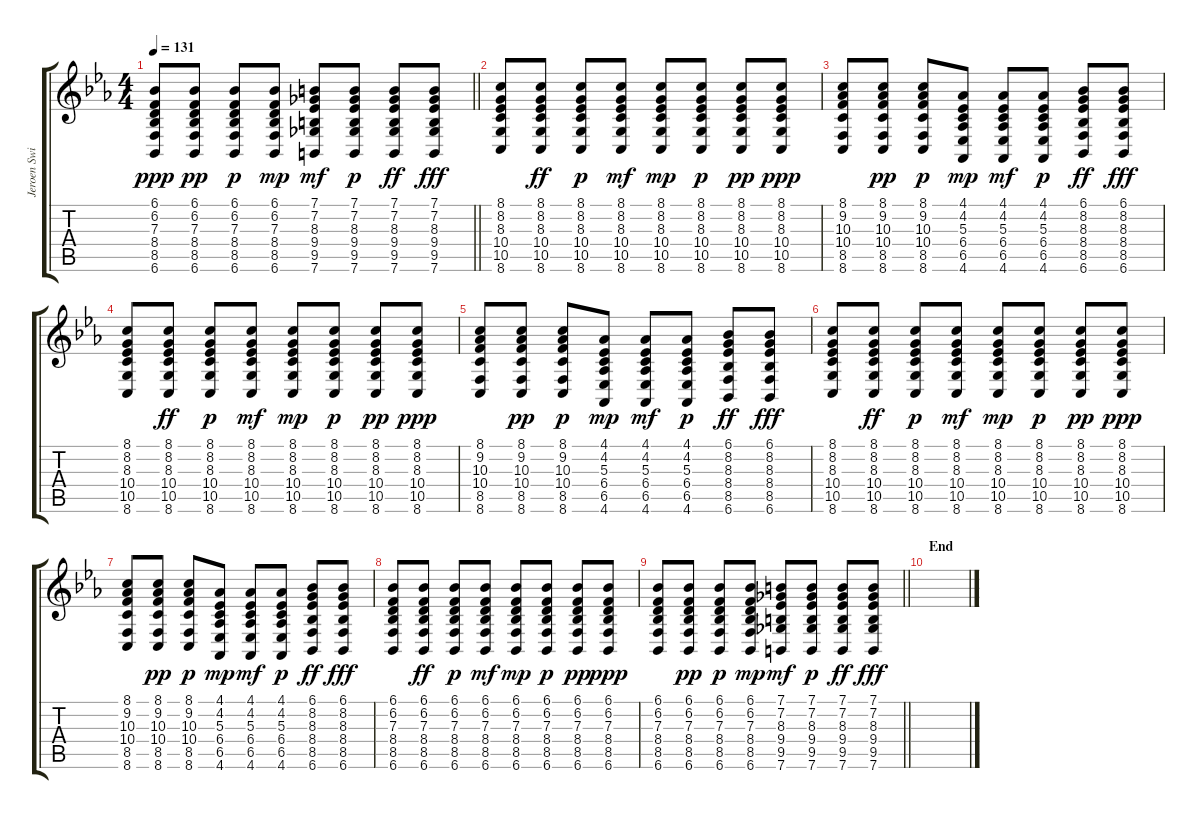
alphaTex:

\track ("Jeroen Swinnen (Helicopter Effect)" "Jeroen Swi") {instrument breathnoise}
\staff {score tabs}
\tuning (E4 B3 G3 D3 A2 E2) {hide}
\ts (4 4)
\tempo 131
\clef g2
\barLineRight lightlight
\ks cminor
(6.1 6.2 7.3 8.4 8.5 6.6).8{dy ppp} (6.1 6.2 7.3 8.4 8.5 6.6).8{dy pp} (6.1 6.2 7.3 8.4 8.5 6.6).8{dy p} (6.1 6.2 7.3 8.4 8.5 6.6).8{dy mp} (7.1 7.2 8.3 9.4 9.5 7.6).8{dy mf} (7.1 7.2 8.3 9.4 9.5 7.6).8{dy p} (7.1 7.2 8.3 9.4 9.5 7.6).8{dy ff} (7.1 7.2 8.3 9.4 9.5 7.6).8{dy fff} |
(8.1 8.2 8.3 10.4 10.5 8.6).8 (8.1 8.2 8.3 10.4 10.5 8.6).8{dy ff} (8.1 8.2 8.3 10.4 10.5 8.6).8{dy p} (8.1 8.2 8.3 10.4 10.5 8.6).8{dy mf} (8.1 8.2 8.3 10.4 10.5 8.6).8{dy mp} (8.1 8.2 8.3 10.4 10.5 8.6).8{dy p} (8.1 8.2 8.3 10.4 10.5 8.6).8{dy pp} (8.1 8.2 8.3 10.4 10.5 8.6).8{dy ppp} |
(8.1 9.2 10.3 10.4 8.5 8.6).8 (8.1 9.2 10.3 10.4 8.5 8.6).8{dy pp} (8.1 9.2 10.3 10.4 8.5 8.6).8{dy p} (4.1 4.2 5.3 6.4 6.5 4.6).8{dy mp} (4.1 4.2 5.3 6.4 6.5 4.6).8{dy mf} (4.1 4.2 5.3 6.4 6.5 4.6).8{dy p} (6.1 8.2 8.3 8.4 8.5 6.6).8{dy ff} (6.1 8.2 8.3 8.4 8.5 6.6).8{dy fff} |
(8.1 8.2 8.3 10.4 10.5 8.6).8 (8.1 8.2 8.3 10.4 10.5 8.6).8{dy ff} (8.1 8.2 8.3 10.4 10.5 8.6).8{dy p} (8.1 8.2 8.3 10.4 10.5 8.6).8{dy mf} (8.1 8.2 8.3 10.4 10.5 8.6).8{dy mp} (8.1 8.2 8.3 10.4 10.5 8.6).8{dy p} (8.1 8.2 8.3 10.4 10.5 8.6).8{dy pp} (8.1 8.2 8.3 10.4 10.5 8.6).8{dy ppp} |
(8.1 9.2 10.3 10.4 8.5 8.6).8 (8.1 9.2 10.3 10.4 8.5 8.6).8{dy pp} (8.1 9.2 10.3 10.4 8.5 8.6).8{dy p} (4.1 4.2 5.3 6.4 6.5 4.6).8{dy mp} (4.1 4.2 5.3 6.4 6.5 4.6).8{dy mf} (4.1 4.2 5.3 6.4 6.5 4.6).8{dy p} (6.1 8.2 8.3 8.4 8.5 6.6).8{dy ff} (6.1 8.2 8.3 8.4 8.5 6.6).8{dy fff} |
(8.1 8.2 8.3 10.4 10.5 8.6).8 (8.1 8.2 8.3 10.4 10.5 8.6).8{dy ff} (8.1 8.2 8.3 10.4 10.5 8.6).8{dy p} (8.1 8.2 8.3 10.4 10.5 8.6).8{dy mf} (8.1 8.2 8.3 10.4 10.5 8.6).8{dy mp} (8.1 8.2 8.3 10.4 10.5 8.6).8{dy p} (8.1 8.2 8.3 10.4 10.5 8.6).8{dy pp} (8.1 8.2 8.3 10.4 10.5 8.6).8{dy ppp} |
(8.1 9.2 10.3 10.4 8.5 8.6).8 (8.1 9.2 10.3 10.4 8.5 8.6).8{dy pp} (8.1 9.2 10.3 10.4 8.5 8.6).8{dy p} (4.1 4.2 5.3 6.4 6.5 4.6).8{dy mp} (4.1 4.2 5.3 6.4 6.5 4.6).8{dy mf} (4.1 4.2 5.3 6.4 6.5 4.6).8{dy p} (6.1 8.2 8.3 8.4 8.5 6.6).8{dy ff} (6.1 8.2 8.3 8.4 8.5 6.6).8{dy fff} |
(6.1 6.2 7.3 8.4 8.5 6.6).8 (6.1 6.2 7.3 8.4 8.5 6.6).8{dy ff} (6.1 6.2 7.3 8.4 8.5 6.6).8{dy p} (6.1 6.2 7.3 8.4 8.5 6.6).8{dy mf} (6.1 6.2 7.3 8.4 8.5 6.6).8{dy mp} (6.1 6.2 7.3 8.4 8.5 6.6).8{dy p} (6.1 6.2 7.3 8.4 8.5 6.6).8{dy pp} (6.1 6.2 7.3 8.4 8.5 6.6).8{dy ppp} |
\barLineRight lightlight
(6.1 6.2 7.3 8.4 8.5 6.6).8 (6.1 6.2 7.3 8.4 8.5 6.6).8{dy pp} (6.1 6.2 7.3 8.4 8.5 6.6).8{dy p} (6.1 6.2 7.3 8.4 8.5 6.6).8{dy mp} (7.1 7.2 8.3 9.4 9.5 7.6).8{dy mf} (7.1 7.2 8.3 9.4 9.5 7.6).8{dy p} (7.1 7.2 8.3 9.4 9.5 7.6).8{dy ff} (7.1 7.2 8.3 9.4 9.5 7.6).8{dy fff} |
\section ("" "End")
